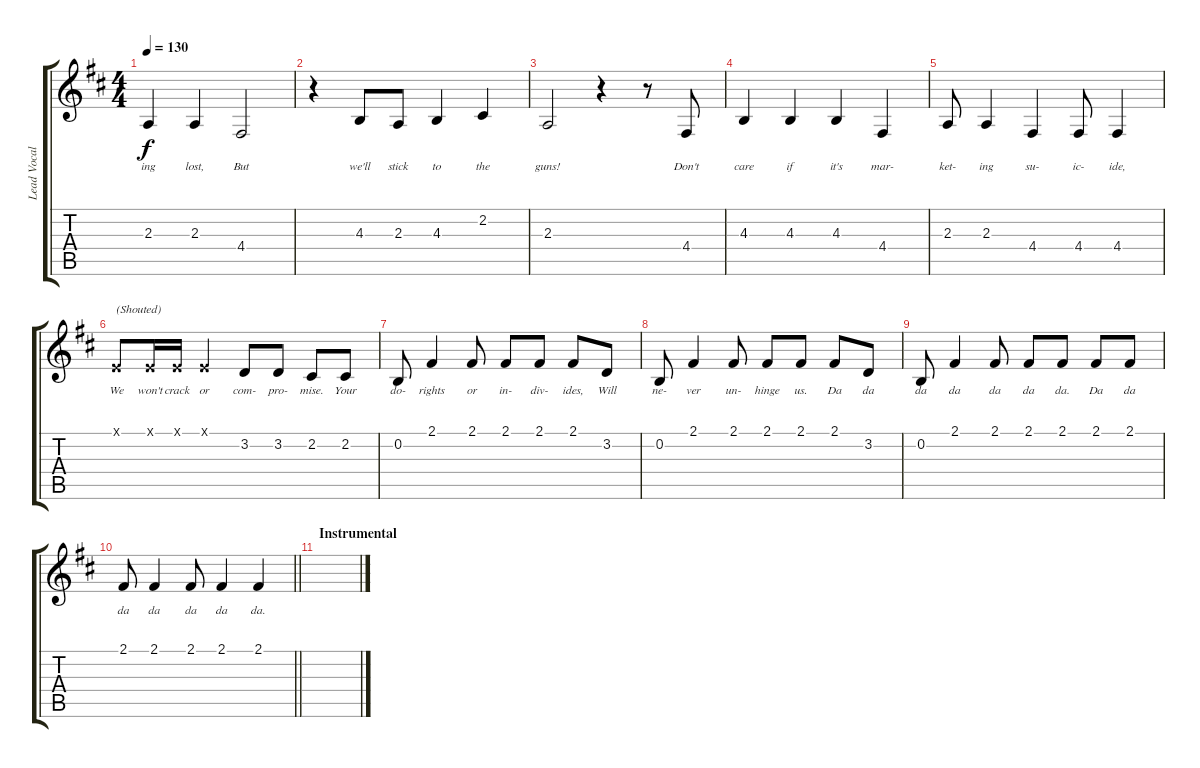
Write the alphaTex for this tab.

\track ("Lead Vocals - Alex Turner" "Lead Vocal") {instrument altosax}
\staff {score tabs}
\tuning (E4 B3 G3 D3 A2 E2) {hide}
\ts (4 4)
\tempo 130
\clef g2
\ks d
2.3.4{lyrics (0 "ing") lyrics (1 "") lyrics (2 "") lyrics (3 "") lyrics (4 "") dy f} 2.3.4{lyrics (0 "lost,") lyrics (1 "") lyrics (2 "") lyrics (3 "") lyrics (4 "")} 4.4.2{lyrics (0 "But") lyrics (1 "") lyrics (2 "") lyrics (3 "") lyrics (4 "")} |
r.4 4.3.8{lyrics (0 "we'll") lyrics (1 "") lyrics (2 "") lyrics (3 "") lyrics (4 "")} 2.3.8{lyrics (0 "stick") lyrics (1 "") lyrics (2 "") lyrics (3 "") lyrics (4 "")} 4.3.4{lyrics (0 "to") lyrics (1 "") lyrics (2 "") lyrics (3 "") lyrics (4 "")} 2.2.4{lyrics (0 "the") lyrics (1 "") lyrics (2 "") lyrics (3 "") lyrics (4 "")} |
2.3.2{lyrics (0 "guns!") lyrics (1 "") lyrics (2 "") lyrics (3 "") lyrics (4 "")} r.4 r.8 4.4.8{lyrics (0 "Don't") lyrics (1 "") lyrics (2 "") lyrics (3 "") lyrics (4 "")} |
4.3.4{lyrics (0 "care") lyrics (1 "") lyrics (2 "") lyrics (3 "") lyrics (4 "")} 4.3.4{lyrics (0 "if") lyrics (1 "") lyrics (2 "") lyrics (3 "") lyrics (4 "")} 4.3.4{lyrics (0 "it's") lyrics (1 "") lyrics (2 "") lyrics (3 "") lyrics (4 "")} 4.4.4{lyrics (0 "mar-") lyrics (1 "") lyrics (2 "") lyrics (3 "") lyrics (4 "")} |
2.3.8{lyrics (0 "ket-") lyrics (1 "") lyrics (2 "") lyrics (3 "") lyrics (4 "")} 2.3.4{lyrics (0 "ing") lyrics (1 "") lyrics (2 "") lyrics (3 "") lyrics (4 "")} 4.4.4{lyrics (0 "su-") lyrics (1 "") lyrics (2 "") lyrics (3 "") lyrics (4 "")} 4.4.8{lyrics (0 "ic-") lyrics (1 "") lyrics (2 "") lyrics (3 "") lyrics (4 "")} 4.4.4{lyrics (0 "ide,") lyrics (1 "") lyrics (2 "") lyrics (3 "") lyrics (4 "")} |
0.1{x}.8{txt "(Shouted)" lyrics (0 "We") lyrics (1 "") lyrics (2 "") lyrics (3 "") lyrics (4 "")} 0.1{x}.16{lyrics (0 "won't") lyrics (1 "") lyrics (2 "") lyrics (3 "") lyrics (4 "")} 0.1{x}.16{lyrics (0 "crack") lyrics (1 "") lyrics (2 "") lyrics (3 "") lyrics (4 "")} 0.1{x}.4{lyrics (0 "or") lyrics (1 "") lyrics (2 "") lyrics (3 "") lyrics (4 "")} 3.2.8{lyrics (0 "com-") lyrics (1 "") lyrics (2 "") lyrics (3 "") lyrics (4 "")} 3.2.8{lyrics (0 "pro-") lyrics (1 "") lyrics (2 "") lyrics (3 "") lyrics (4 "")} 2.2.8{lyrics (0 "mise.") lyrics (1 "") lyrics (2 "") lyrics (3 "") lyrics (4 "")} 2.2.8{lyrics (0 "Your") lyrics (1 "") lyrics (2 "") lyrics (3 "") lyrics (4 "")} |
0.2.8{lyrics (0 "do-") lyrics (1 "") lyrics (2 "") lyrics (3 "") lyrics (4 "")} 2.1.4{lyrics (0 "rights") lyrics (1 "") lyrics (2 "") lyrics (3 "") lyrics (4 "")} 2.1.8{lyrics (0 "or") lyrics (1 "") lyrics (2 "") lyrics (3 "") lyrics (4 "")} 2.1.8{lyrics (0 "in-") lyrics (1 "") lyrics (2 "") lyrics (3 "") lyrics (4 "")} 2.1.8{lyrics (0 "div-") lyrics (1 "") lyrics (2 "") lyrics (3 "") lyrics (4 "")} 2.1.8{lyrics (0 "ides,") lyrics (1 "") lyrics (2 "") lyrics (3 "") lyrics (4 "")} 3.2.8{lyrics (0 "Will") lyrics (1 "") lyrics (2 "") lyrics (3 "") lyrics (4 "")} |
0.2.8{lyrics (0 "ne-") lyrics (1 "") lyrics (2 "") lyrics (3 "") lyrics (4 "")} 2.1.4{lyrics (0 "ver") lyrics (1 "") lyrics (2 "") lyrics (3 "") lyrics (4 "")} 2.1.8{lyrics (0 "un-") lyrics (1 "") lyrics (2 "") lyrics (3 "") lyrics (4 "")} 2.1.8{lyrics (0 "hinge") lyrics (1 "") lyrics (2 "") lyrics (3 "") lyrics (4 "")} 2.1.8{lyrics (0 "us.") lyrics (1 "") lyrics (2 "") lyrics (3 "") lyrics (4 "")} 2.1.8{lyrics (0 "Da") lyrics (1 "") lyrics (2 "") lyrics (3 "") lyrics (4 "")} 3.2.8{lyrics (0 "da") lyrics (1 "") lyrics (2 "") lyrics (3 "") lyrics (4 "")} |
0.2.8{lyrics (0 "da") lyrics (1 "") lyrics (2 "") lyrics (3 "") lyrics (4 "")} 2.1.4{lyrics (0 "da") lyrics (1 "") lyrics (2 "") lyrics (3 "") lyrics (4 "")} 2.1.8{lyrics (0 "da") lyrics (1 "") lyrics (2 "") lyrics (3 "") lyrics (4 "")} 2.1.8{lyrics (0 "da") lyrics (1 "") lyrics (2 "") lyrics (3 "") lyrics (4 "")} 2.1.8{lyrics (0 "da.") lyrics (1 "") lyrics (2 "") lyrics (3 "") lyrics (4 "")} 2.1.8{lyrics (0 "Da") lyrics (1 "") lyrics (2 "") lyrics (3 "") lyrics (4 "")} 2.1.8{lyrics (0 "da") lyrics (1 "") lyrics (2 "") lyrics (3 "") lyrics (4 "")} |
\barLineRight lightlight
2.1.8{lyrics (0 "da") lyrics (1 "") lyrics (2 "") lyrics (3 "") lyrics (4 "")} 2.1.4{lyrics (0 "da") lyrics (1 "") lyrics (2 "") lyrics (3 "") lyrics (4 "")} 2.1.8{lyrics (0 "da") lyrics (1 "") lyrics (2 "") lyrics (3 "") lyrics (4 "")} 2.1.4{lyrics (0 "da") lyrics (1 "") lyrics (2 "") lyrics (3 "") lyrics (4 "")} 2.1.4{lyrics (0 "da.") lyrics (1 "") lyrics (2 "") lyrics (3 "") lyrics (4 "")} |
\section ("" "Instrumental")
